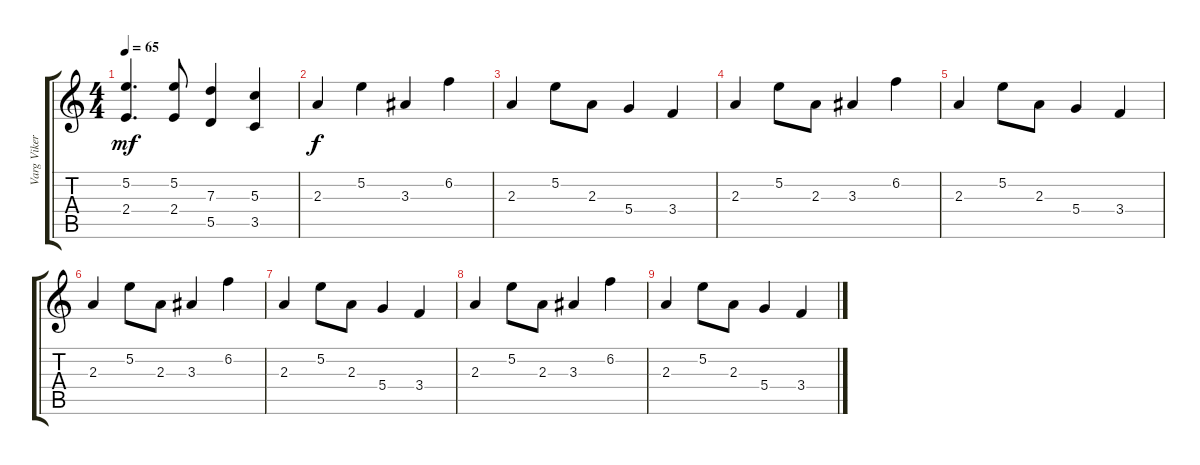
\track ("Varg Vikernes" "Varg Viker") {instrument distortionguitar}
\staff {score tabs}
\tuning (E4 B3 G3 D3 A2 E2) {hide}
\ts (4 4)
\tempo 65
\clef g2
\ks c
(5.2 2.4).4{d dy mf} (5.2 2.4).8 (7.3 5.5).4 (5.3 3.5).4 |
2.3.4{dy f} 5.2.4 3.3.4 6.2.4 |
2.3.4 5.2.8 2.3.8 5.4.4 3.4.4 |
2.3.4 5.2.8 2.3.8 3.3.4 6.2.4 |
2.3.4 5.2.8 2.3.8 5.4.4 3.4.4 |
2.3.4 5.2.8 2.3.8 3.3.4 6.2.4 |
2.3.4 5.2.8 2.3.8 5.4.4 3.4.4 |
2.3.4 5.2.8 2.3.8 3.3.4 6.2.4 |
2.3.4 5.2.8 2.3.8 5.4.4 3.4.4
